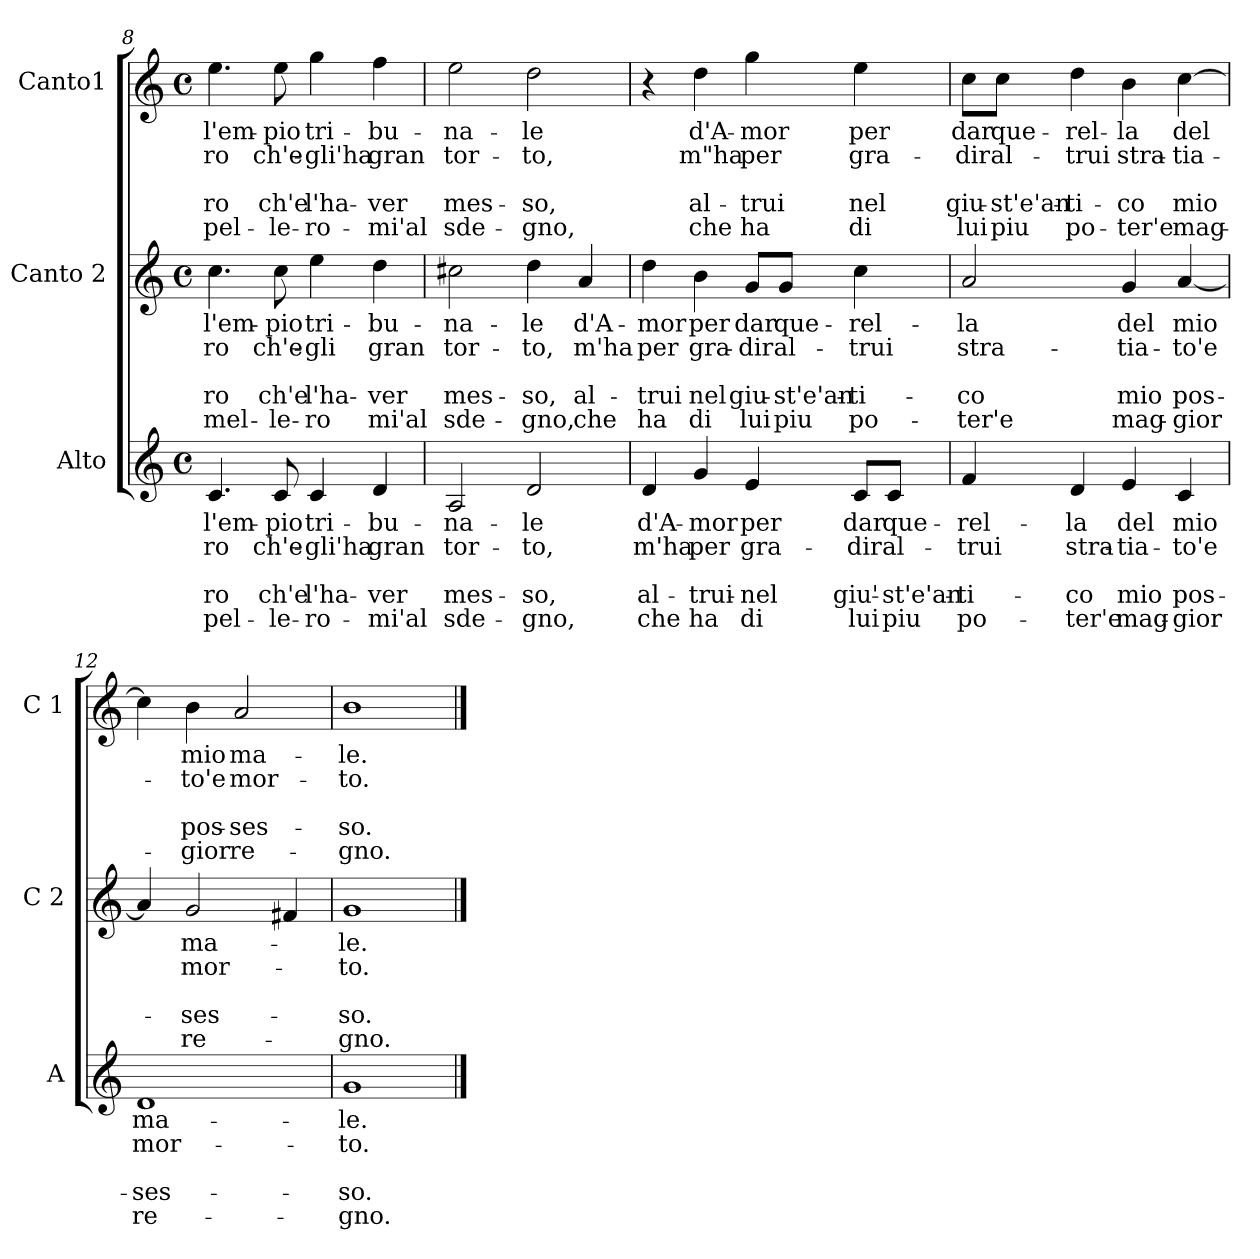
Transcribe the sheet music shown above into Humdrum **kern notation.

**kern	**text	**text	**text	**text	**text	**kern	**text	**text	**text	**text	**text	**kern	**text	**text	**text	**text	**text
*part3	*part3	*part3	*part3	*part3	*part3	*part2	*part2	*part2	*part2	*part2	*part2	*part1	*part1	*part1	*part1	*part1	*part1
*staff3	*staff3	*staff3	*staff3	*staff3	*staff3	*staff2	*staff2	*staff2	*staff2	*staff2	*staff2	*staff1	*staff1	*staff1	*staff1	*staff1	*staff1
*I"Alto	*	*	*	*	*	*I"Canto 2	*	*	*	*	*	*I"Canto1	*	*	*	*	*
*I'A	*	*	*	*	*	*I'C 2	*	*	*	*	*	*I'C 1	*	*	*	*	*
*clefG2	*	*	*	*	*	*clefG2	*	*	*	*	*	*clefG2	*	*	*	*	*
*k[]	*	*	*	*	*	*k[]	*	*	*	*	*	*k[]	*	*	*	*	*
*C:	*	*	*	*	*	*C:	*	*	*	*	*	*C:	*	*	*	*	*
*M4/4	*	*	*	*	*	*M4/4	*	*	*	*	*	*M4/4	*	*	*	*	*
*met(c)	*	*	*	*	*	*met(c)	*	*	*	*	*	*met(c)	*	*	*	*	*
=8	=8	=8	=8	=8	=8	=8	=8	=8	=8	=8	=8	=8	=8	=8	=8	=8	=8
!	!LO:LY:b	!LO:LY:b	!	!LO:LY:b	!LO:LY:b	!	!LO:LY:b	!LO:LY:b	!	!LO:LY:b	!LO:LY:b	!	!LO:LY:b	!LO:LY:b	!	!LO:LY:b	!LO:LY:b
4.c/	l'em-	-ro	.	-ro	-pel-	4.cc\	l'em-	-ro	.	-ro	-mel-	4.ee\	l'em-	-ro	.	-ro	-pel-
!	!LO:LY:b	!LO:LY:b	!	!LO:LY:b	!LO:LY:b	!	!LO:LY:b	!LO:LY:b	!	!LO:LY:b	!LO:LY:b	!	!LO:LY:b	!LO:LY:b	!	!LO:LY:b	!LO:LY:b
8c/	-pio	ch'e-	.	ch'e	-le-	8cc\	-pio	ch'e-	.	ch'e	-le-	8ee\	-pio	ch'e-	.	ch'e	-le-
!	!LO:LY:b	!LO:LY:b	!	!LO:LY:b	!LO:LY:b	!	!LO:LY:b	!LO:LY:b	!	!LO:LY:b	!LO:LY:b	!	!LO:LY:b	!LO:LY:b	!	!LO:LY:b	!LO:LY:b
4c/	tri-	-gli'ha	.	l'ha-	-ro-	4ee\	tri-	-gli	.	l'ha-	-ro	4gg\	tri-	-gli'ha	.	l'ha-	-ro-
!	!LO:LY:b	!LO:LY:b	!	!LO:LY:b	!LO:LY:b	!	!LO:LY:b	!LO:LY:b	!	!LO:LY:b	!LO:LY:b	!	!LO:LY:b	!LO:LY:b	!	!LO:LY:b	!LO:LY:b
4d/	-bu-	gran	.	-ver	-mi'al	4dd\	-bu-	gran	.	-ver	mi'al	4ff\	-bu-	gran	.	-ver	-mi'al
!!LO:PB:g=z
=9	=9	=9	=9	=9	=9	=9	=9	=9	=9	=9	=9	=9	=9	=9	=9	=9	=9
!	!LO:LY:b	!LO:LY:b	!	!LO:LY:b	!LO:LY:b	!	!LO:LY:b	!LO:LY:b	!	!LO:LY:b	!LO:LY:b	!	!LO:LY:b	!LO:LY:b	!	!LO:LY:b	!LO:LY:b
2A/	-na-	tor-	.	mes-	sde-	2cc#X\	-na-	tor-	.	mes-	sde-	2ee\	-na-	tor-	.	mes-	sde-
!	!LO:LY:b	!LO:LY:b	!	!LO:LY:b	!LO:LY:b	!	!LO:LY:b	!LO:LY:b	!	!LO:LY:b	!LO:LY:b	!	!LO:LY:b	!LO:LY:b	!	!LO:LY:b	!LO:LY:b
2d/	-le	-to,	.	-so,	-gno,	4dd\	-le	-to,	.	-so,	-gno,	2dd\	-le	-to,	.	-so,	-gno,
!	!	!	!	!	!	!	!LO:LY:b	!LO:LY:b	!	!LO:LY:b	!LO:LY:b	!	!	!	!	!	!
.	.	.	.	.	.	4a/	d'A-	m'ha	.	al-	che	.	.	.	.	.	.
=10	=10	=10	=10	=10	=10	=10	=10	=10	=10	=10	=10	=10	=10	=10	=10	=10	=10
!	!LO:LY:b	!LO:LY:b	!	!LO:LY:b	!LO:LY:b	!	!LO:LY:b	!LO:LY:b	!	!LO:LY:b	!LO:LY:b	!	!	!	!	!	!
4d/	d'A-	m'ha	.	al-	che	4dd\	-mor	per	.	-trui	ha	4r	.	.	.	.	.
!	!LO:LY:b	!LO:LY:b	!	!LO:LY:b	!LO:LY:b	!	!LO:LY:b	!LO:LY:b	!	!LO:LY:b	!LO:LY:b	!	!LO:LY:b	!LO:LY:b	!	!LO:LY:b	!LO:LY:b
4g/	-mor	per	.	-trui-	ha	4b\	per	gra-	.	nel	di	4dd\	d'A-	m"ha	.	al-	che
!	!LO:LY:b	!LO:LY:b	!	!LO:LY:b	!LO:LY:b	!	!LO:LY:b	!LO:LY:b	!	!LO:LY:b	!LO:LY:b	!	!LO:LY:b	!LO:LY:b	!	!LO:LY:b	!LO:LY:b
4e/	per	gra-	.	-nel	di	8g/L	dar	-dir	.	giu-	lui	4gg\	-mor	per	.	-trui	ha
!	!	!	!	!	!	!	!LO:LY:b	!LO:LY:b	!	!LO:LY:b	!LO:LY:b	!	!	!	!	!	!
.	.	.	.	.	.	8g/J	que-	al-	.	-st'e'an-	piu	.	.	.	.	.	.
!	!LO:LY:b	!LO:LY:b	!	!LO:LY:b	!LO:LY:b	!	!LO:LY:b	!LO:LY:b	!	!LO:LY:b	!LO:LY:b	!	!LO:LY:b	!LO:LY:b	!	!LO:LY:b	!LO:LY:b
8c/L	dar	-dir	.	giu'-	lui	4cc\	-rel-	-trui	.	-ti-	po-	4ee\	per	gra-	.	nel	di
!	!LO:LY:b	!LO:LY:b	!	!LO:LY:b	!LO:LY:b	!	!	!	!	!	!	!	!	!	!	!	!
8c/J	que-	al-	.	-st'e'an-	piu	.	.	.	.	.	.	.	.	.	.	.	.
=11	=11	=11	=11	=11	=11	=11	=11	=11	=11	=11	=11	=11	=11	=11	=11	=11	=11
!	!LO:LY:b	!LO:LY:b	!	!LO:LY:b	!LO:LY:b	!	!LO:LY:b	!LO:LY:b	!	!LO:LY:b	!LO:LY:b	!	!LO:LY:b	!LO:LY:b	!	!LO:LY:b	!LO:LY:b
4f/	-rel-	-trui	.	-ti-	po-	2a/	-la	stra-	.	-co	-ter'e	8cc\L	dar	-dir	.	giu-	lui
!	!	!	!	!	!	!	!	!	!	!	!	!	!LO:LY:b	!LO:LY:b	!	!LO:LY:b	!LO:LY:b
.	.	.	.	.	.	.	.	.	.	.	.	8cc\J	que-	al-	.	-st'e'an-	piu
!	!LO:LY:b	!LO:LY:b	!	!LO:LY:b	!LO:LY:b	!	!	!	!	!	!	!	!LO:LY:b	!LO:LY:b	!	!LO:LY:b	!LO:LY:b
4d/	-la	stra-	.	-co	-ter'e	.	.	.	.	.	.	4dd\	-rel-	-trui	.	-ti-	po-
!	!LO:LY:b	!LO:LY:b	!	!LO:LY:b	!LO:LY:b	!	!LO:LY:b	!LO:LY:b	!	!LO:LY:b	!LO:LY:b	!	!LO:LY:b	!LO:LY:b	!	!LO:LY:b	!LO:LY:b
4e/	del	-tia-	.	mio	mag-	4g/	del	-tia-	.	mio	mag-	4b\	-la	stra-	.	-co	-ter'e
!	!LO:LY:b	!LO:LY:b	!	!LO:LY:b	!LO:LY:b	!	!LO:LY:b	!LO:LY:b	!	!LO:LY:b	!LO:LY:b	!	!LO:LY:b	!LO:LY:b	!	!LO:LY:b	!LO:LY:b
4c/	mio	-to'e	.	pos-	-gior	[4a/	mio	-to'e	.	pos-	-gior	[4cc\	del	-tia-	.	mio	mag-
=12	=12	=12	=12	=12	=12	=12	=12	=12	=12	=12	=12	=12	=12	=12	=12	=12	=12
!	!LO:LY:b	!LO:LY:b	!	!LO:LY:b	!LO:LY:b	!	!	!	!	!	!	!	!	!	!	!	!
1d	ma-	mor-	.	-ses-	re-	4a/]	.	.	.	.	.	4cc\]	.	.	.	.	.
!	!	!	!	!	!	!	!LO:LY:b	!LO:LY:b	!	!LO:LY:b	!LO:LY:b	!	!LO:LY:b	!LO:LY:b	!	!LO:LY:b	!LO:LY:b
.	.	.	.	.	.	2g/	ma-	mor-	.	-ses-	re-	4b\	mio	-to'e	.	pos-	-gior
!	!	!	!	!	!	!	!	!	!	!	!	!	!LO:LY:b	!LO:LY:b	!	!LO:LY:b	!LO:LY:b
.	.	.	.	.	.	.	.	.	.	.	.	2a/	ma-	mor-	.	-ses-	re-
.	.	.	.	.	.	4f#X/	.	.	.	.	.	.	.	.	.	.	.
=13	=13	=13	=13	=13	=13	=13	=13	=13	=13	=13	=13	=13	=13	=13	=13	=13	=13
!	!LO:LY:b	!LO:LY:b	!	!LO:LY:b	!LO:LY:b	!	!LO:LY:b	!LO:LY:b	!	!LO:LY:b	!LO:LY:b	!	!LO:LY:b	!LO:LY:b	!	!LO:LY:b	!LO:LY:b
1g	-le.	-to.	.	-so.	-gno.	1g	-le.	-to.	.	-so.	-gno.	1b	-le.	-to.	.	-so.	-gno.
==	==	==	==	==	==	==	==	==	==	==	==	==	==	==	==	==	==
*-	*-	*-	*-	*-	*-	*-	*-	*-	*-	*-	*-	*-	*-	*-	*-	*-	*-
